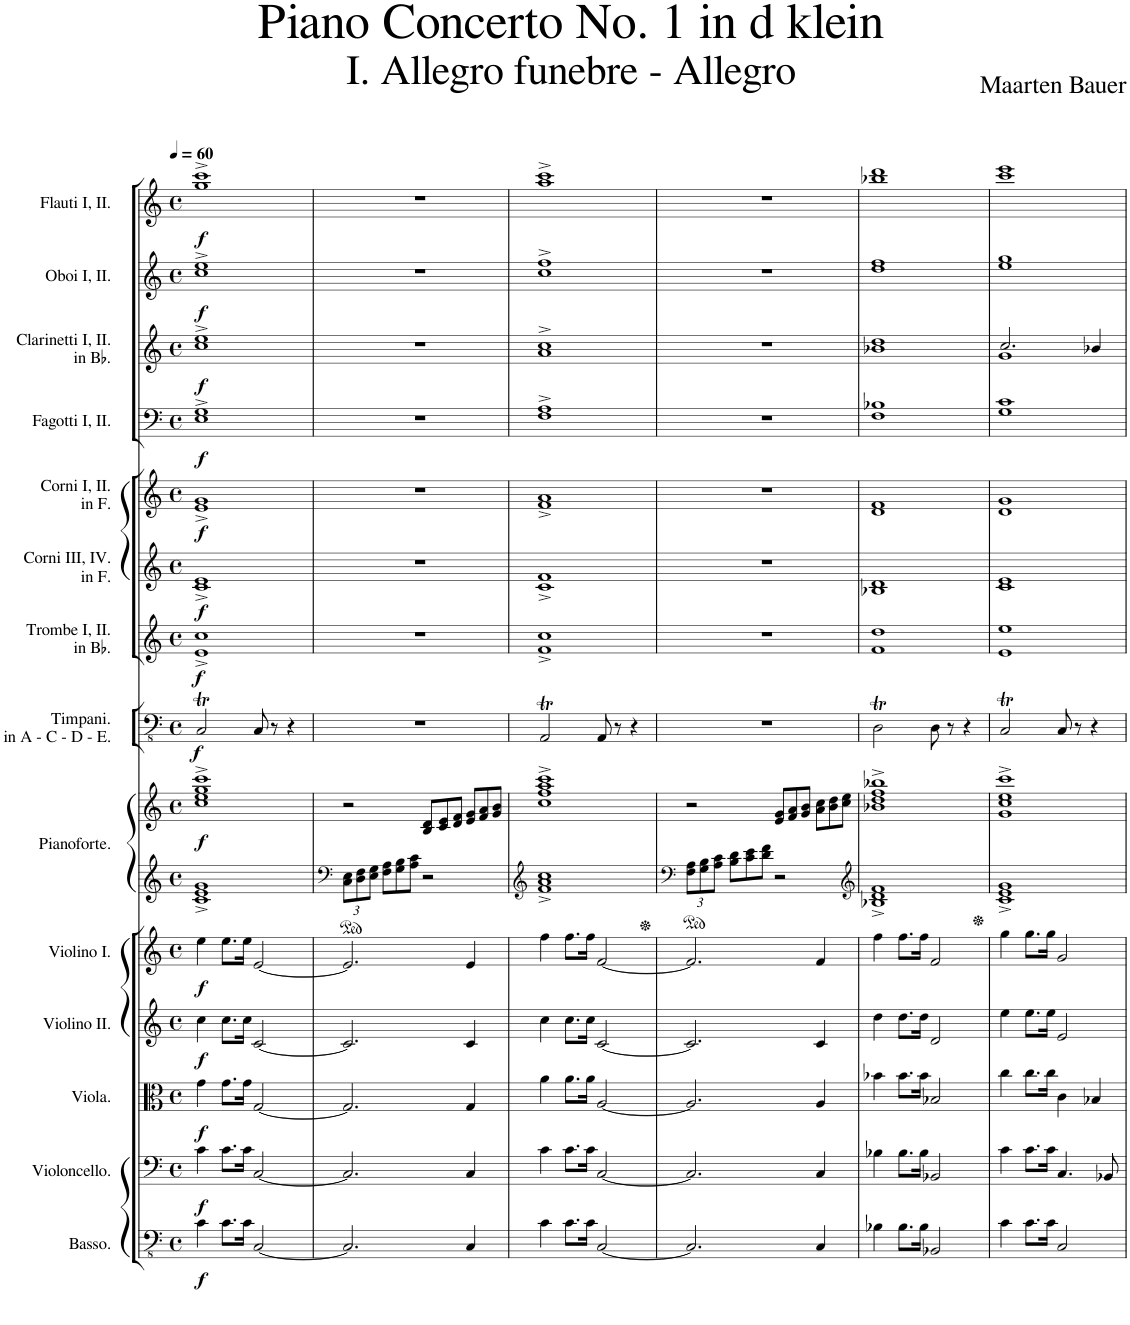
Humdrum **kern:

**kern	**dynam	**kern	**dynam	**kern	**dynam	**kern	**dynam	**kern	**dynam	**kern	**kern	**dynam	**kern	**dynam	**kern	**dynam	**kern	**dynam	**kern	**dynam	**kern	**dynam	**kern	**dynam	**kern	**dynam	**kern	**dynam
*part14	*part14	*part13	*part13	*part12	*part12	*part11	*part11	*part10	*part10	*part9	*part9	*part9	*part8	*part8	*part7	*part7	*part6	*part6	*part5	*part5	*part4	*part4	*part3	*part3	*part2	*part2	*part1	*part1
*staff15	*staff15	*staff14	*staff14	*staff13	*staff13	*staff12	*staff12	*staff11	*staff11	*staff10	*staff9	*staff9/10	*staff8	*staff8	*staff7	*staff7	*staff6	*staff6	*staff5	*staff5	*staff4	*staff4	*staff3	*staff3	*staff2	*staff2	*staff1	*staff1
*I"Basso.	*	*I"Violoncello.	*	*I"Viola.	*	*I"Violino II.	*	*I"Violino I.	*	*I"Pianoforte.	*	*	*I"Timpani. in A - C - D - E.	*	*I"Trombe I, II. in Bb.	*	*I"Corni III, IV. in F.	*	*I"Corni I, II. in F.	*	*I"Fagotti I, II.	*	*I"Clarinetti I, II. in Bb.	*	*I"Oboi I, II.	*	*I"Flauti I, II.	*
*I'Bas.	*	*I'Vc.	*	*I'Vla.	*	*I'Vln.II.	*	*I'Vln.I.	*	*I'Pf.	*	*	*I'Timp.	*	*I'Trom. I.II.	*	*I'Co. III.IV.	*	*I'Co. I.II.	*	*I'Fgt.	*	*I'Cl.	*	*I'Ob.	*	*I'Fl.	*
*clefFv4	*	*clefF4	*	*clefC3	*	*clefG2	*	*clefG2	*	*clefG2	*clefG2	*	*clefFv4	*	*clefG2	*	*clefG2	*	*clefG2	*	*clefF4	*	*clefG2	*	*clefG2	*	*clefG2	*
*	*	*	*	*	*	*	*	*	*	*	*	*	*	*	*	*	*ITrd4c7	*	*ITrd4c7	*	*	*	*	*	*	*	*	*
*k[]	*	*k[]	*	*k[]	*	*k[]	*	*k[]	*	*k[]	*k[]	*	*k[]	*	*k[]	*	*k[]	*	*k[]	*	*k[]	*	*k[]	*	*k[]	*	*k[]	*
*M4/4	*	*M4/4	*	*M4/4	*	*M4/4	*	*M4/4	*	*M4/4	*M4/4	*	*M4/4	*	*M4/4	*	*M4/4	*	*M4/4	*	*M4/4	*	*M4/4	*	*M4/4	*	*M4/4	*
*met(c)	*	*met(c)	*	*met(c)	*	*met(c)	*	*met(c)	*	*met(c)	*met(c)	*	*met(c)	*	*met(c)	*	*met(c)	*	*met(c)	*	*met(c)	*	*met(c)	*	*met(c)	*	*met(c)	*
*MM60	*	*MM60	*	*MM60	*	*MM60	*	*MM60	*	*MM60	*MM60	*	*MM60	*	*MM60	*	*MM60	*	*MM60	*	*MM60	*	*MM60	*	*MM60	*	*MM60	*
=1	=1	=1	=1	=1	=1	=1	=1	=1	=1	=1	=1	=1	=1	=1	=1	=1	=1	=1	=1	=1	=1	=1	=1	=1	=1	=1	=1	=1
!	!LO:DY:b	!	!LO:DY:b	!	!LO:DY:b	!	!LO:DY:b	!	!LO:DY:b	!	!	!LO:DY:b	!	!LO:DY:b	!	!LO:DY:b	!	!LO:DY:b	!	!LO:DY:b	!	!LO:DY:b	!	!LO:DY:b	!	!LO:DY:b	!	!LO:DY:b
4C\	f	4c\	f	4g\	f	4cc\	f	4ee\	f	1c^ 1e^ 1g^	1cc^ 1ee^ 1gg^ 1ccc^	f	2CCT/	f	1e^ 1cc^	f	1c^ 1e^	f	1e^ 1g^	f	1E^ 1G^	f	1cc^ 1ee^	f	1cc^ 1ee^	f	1gg^ 1ccc^	f
8.C\L	.	8.c\L	.	8.g\L	.	8.cc\L	.	8.ee\L	.	.	.	.	.	.	.	.	.	.	.	.	.	.	.	.	.	.	.	.
16C\Jk	.	16c\Jk	.	16g\Jk	.	16cc\Jk	.	16ee\Jk	.	.	.	.	.	.	.	.	.	.	.	.	.	.	.	.	.	.	.	.
[2CC/	.	[2C/	.	[2G/	.	[2c/	.	[2e/	.	.	.	.	8CC/	.	.	.	.	.	.	.	.	.	.	.	.	.	.	.
.	.	.	.	.	.	.	.	.	.	.	.	.	8r	.	.	.	.	.	.	.	.	.	.	.	.	.	.	.
.	.	.	.	.	.	.	.	.	.	.	.	.	4r	.	.	.	.	.	.	.	.	.	.	.	.	.	.	.
=2	=2	=2	=2	=2	=2	=2	=2	=2	=2	=2	=2	=2	=2	=2	=2	=2	=2	=2	=2	=2	=2	=2	=2	=2	=2	=2	=2	=2
*	*	*	*	*	*	*	*	*	*	*clefF4	*	*	*	*	*	*	*	*	*	*	*	*	*	*	*	*	*	*
*	*	*	*	*	*	*	*	*	*	*Xbrackettup	*	*	*	*	*	*	*	*	*	*	*	*	*	*	*	*	*	*
2.CC/]	.	2.C/]	.	2.G/]	.	2.c/]	.	2.e/]	.	12C\ 12E\L	2r	.	1r	.	1r	.	1r	.	1r	.	1r	.	1r	.	1r	.	1r	.
.	.	.	.	.	.	.	.	.	.	12D\ 12F\	.	.	.	.	.	.	.	.	.	.	.	.	.	.	.	.	.	.
.	.	.	.	.	.	.	.	.	.	12E\ 12G\J	.	.	.	.	.	.	.	.	.	.	.	.	.	.	.	.	.	.
.	.	.	.	.	.	.	.	.	.	12F\ 12A\L	.	.	.	.	.	.	.	.	.	.	.	.	.	.	.	.	.	.
.	.	.	.	.	.	.	.	.	.	12G\ 12B\	.	.	.	.	.	.	.	.	.	.	.	.	.	.	.	.	.	.
.	.	.	.	.	.	.	.	.	.	12A\ 12c\J	.	.	.	.	.	.	.	.	.	.	.	.	.	.	.	.	.	.
*	*	*	*	*	*	*	*	*	*	*	*Xbrackettup	*	*	*	*	*	*	*	*	*	*	*	*	*	*	*	*	*
.	.	.	.	.	.	.	.	.	.	2r	12B/ 12d/L	.	.	.	.	.	.	.	.	.	.	.	.	.	.	.	.	.
.	.	.	.	.	.	.	.	.	.	.	12c/ 12e/	.	.	.	.	.	.	.	.	.	.	.	.	.	.	.	.	.
.	.	.	.	.	.	.	.	.	.	.	12d/ 12f/J	.	.	.	.	.	.	.	.	.	.	.	.	.	.	.	.	.
4CC/	.	4C/	.	4G/	.	4c/	.	4e/	.	.	12e/ 12g/L	.	.	.	.	.	.	.	.	.	.	.	.	.	.	.	.	.
.	.	.	.	.	.	.	.	.	.	.	12f/ 12a/	.	.	.	.	.	.	.	.	.	.	.	.	.	.	.	.	.
.	.	.	.	.	.	.	.	.	.	.	12g/ 12b/J	.	.	.	.	.	.	.	.	.	.	.	.	.	.	.	.	.
=3	=3	=3	=3	=3	=3	=3	=3	=3	=3	=3	=3	=3	=3	=3	=3	=3	=3	=3	=3	=3	=3	=3	=3	=3	=3	=3	=3	=3
*	*	*	*	*	*	*	*	*	*	*clefG2	*	*	*	*	*	*	*	*	*	*	*	*	*	*	*	*	*	*
4C\	.	4c\	.	4a\	.	4cc\	.	4ff\	.	1f^ 1a^ 1cc^	1cc^ 1ff^ 1aa^ 1ccc^	.	2AAAT/	.	1f^ 1cc^	.	1c^ 1f^	.	1f^ 1a^	.	1F^ 1A^	.	1a^ 1cc^	.	1cc^ 1ff^	.	1aa^ 1ccc^	.
8.C\L	.	8.c\L	.	8.a\L	.	8.cc\L	.	8.ff\L	.	.	.	.	.	.	.	.	.	.	.	.	.	.	.	.	.	.	.	.
16C\Jk	.	16c\Jk	.	16a\Jk	.	16cc\Jk	.	16ff\Jk	.	.	.	.	.	.	.	.	.	.	.	.	.	.	.	.	.	.	.	.
[2CC/	.	[2C/	.	[2A/	.	[2c/	.	[2f/	.	.	.	.	8AAA/	.	.	.	.	.	.	.	.	.	.	.	.	.	.	.
.	.	.	.	.	.	.	.	.	.	.	.	.	8r	.	.	.	.	.	.	.	.	.	.	.	.	.	.	.
.	.	.	.	.	.	.	.	.	.	.	.	.	4r	.	.	.	.	.	.	.	.	.	.	.	.	.	.	.
=4	=4	=4	=4	=4	=4	=4	=4	=4	=4	=4	=4	=4	=4	=4	=4	=4	=4	=4	=4	=4	=4	=4	=4	=4	=4	=4	=4	=4
*	*	*	*	*	*	*	*	*	*	*clefF4	*	*	*	*	*	*	*	*	*	*	*	*	*	*	*	*	*	*
2.CC/]	.	2.C/]	.	2.A/]	.	2.c/]	.	2.f/]	.	12F\ 12A\L	2r	.	1r	.	1r	.	1r	.	1r	.	1r	.	1r	.	1r	.	1r	.
.	.	.	.	.	.	.	.	.	.	12G\ 12B\	.	.	.	.	.	.	.	.	.	.	.	.	.	.	.	.	.	.
.	.	.	.	.	.	.	.	.	.	12A\ 12c\J	.	.	.	.	.	.	.	.	.	.	.	.	.	.	.	.	.	.
.	.	.	.	.	.	.	.	.	.	12B\ 12d\L	.	.	.	.	.	.	.	.	.	.	.	.	.	.	.	.	.	.
.	.	.	.	.	.	.	.	.	.	12c\ 12e\	.	.	.	.	.	.	.	.	.	.	.	.	.	.	.	.	.	.
.	.	.	.	.	.	.	.	.	.	12d\ 12f\J	.	.	.	.	.	.	.	.	.	.	.	.	.	.	.	.	.	.
.	.	.	.	.	.	.	.	.	.	2r	12e/ 12g/L	.	.	.	.	.	.	.	.	.	.	.	.	.	.	.	.	.
.	.	.	.	.	.	.	.	.	.	.	12f/ 12a/	.	.	.	.	.	.	.	.	.	.	.	.	.	.	.	.	.
.	.	.	.	.	.	.	.	.	.	.	12g/ 12b/J	.	.	.	.	.	.	.	.	.	.	.	.	.	.	.	.	.
4CC/	.	4C/	.	4A/	.	4c/	.	4f/	.	.	12a\ 12cc\L	.	.	.	.	.	.	.	.	.	.	.	.	.	.	.	.	.
.	.	.	.	.	.	.	.	.	.	.	12b\ 12dd\	.	.	.	.	.	.	.	.	.	.	.	.	.	.	.	.	.
.	.	.	.	.	.	.	.	.	.	.	12cc\ 12ee\J	.	.	.	.	.	.	.	.	.	.	.	.	.	.	.	.	.
=5	=5	=5	=5	=5	=5	=5	=5	=5	=5	=5	=5	=5	=5	=5	=5	=5	=5	=5	=5	=5	=5	=5	=5	=5	=5	=5	=5	=5
*	*	*	*	*	*	*	*	*	*	*clefG2	*	*	*	*	*	*	*	*	*	*	*	*	*	*	*	*	*	*
4BB-X\	.	4B-X\	.	4b-X\	.	4dd\	.	4ff\	.	1B-X^ 1d^ 1f^	1b-X^ 1dd^ 1ff^ 1bb-X^	.	2DDT\	.	1f 1dd	.	1B-X 1d	.	1d 1f	.	1F 1B-X	.	1b-X 1dd	.	1dd 1ff	.	1bb-X 1ddd	.
8.BB-\L	.	8.B-\L	.	8.b-\L	.	8.dd\L	.	8.ff\L	.	.	.	.	.	.	.	.	.	.	.	.	.	.	.	.	.	.	.	.
16BB-\Jk	.	16B-\Jk	.	16b-\Jk	.	16dd\Jk	.	16ff\Jk	.	.	.	.	.	.	.	.	.	.	.	.	.	.	.	.	.	.	.	.
2BBB-X/	.	2BB-X/	.	2B-X/	.	2d/	.	2f/	.	.	.	.	8DD\	.	.	.	.	.	.	.	.	.	.	.	.	.	.	.
.	.	.	.	.	.	.	.	.	.	.	.	.	8r	.	.	.	.	.	.	.	.	.	.	.	.	.	.	.
.	.	.	.	.	.	.	.	.	.	.	.	.	4r	.	.	.	.	.	.	.	.	.	.	.	.	.	.	.
=6	=6	=6	=6	=6	=6	=6	=6	=6	=6	=6	=6	=6	=6	=6	=6	=6	=6	=6	=6	=6	=6	=6	=6	=6	=6	=6	=6	=6
*	*	*	*	*	*	*	*	*	*	*	*	*	*	*	*	*	*	*	*	*	*	*	*^	*	*	*	*	*
4C\	.	4c\	.	4cc\	.	4ee\	.	4gg\	.	1c^ 1e^ 1g^	1g^ 1cc^ 1ee^ 1ccc^	.	2CCT/	.	1e 1ee	.	1c 1e	.	1d 1g	.	1G 1c	.	2.cc/	1g	.	1ee 1gg	.	1ccc 1eee	.
8.C\L	.	8.c\L	.	8.cc\L	.	8.ee\L	.	8.gg\L	.	.	.	.	.	.	.	.	.	.	.	.	.	.	.	.	.	.	.	.	.
16C\Jk	.	16c\Jk	.	16cc\Jk	.	16ee\Jk	.	16gg\Jk	.	.	.	.	.	.	.	.	.	.	.	.	.	.	.	.	.	.	.	.	.
2CC/	.	4.C/	.	4c\	.	2e/	.	2g/	.	.	.	.	8CC/	.	.	.	.	.	.	.	.	.	.	.	.	.	.	.	.
.	.	.	.	.	.	.	.	.	.	.	.	.	8r	.	.	.	.	.	.	.	.	.	.	.	.	.	.	.	.
.	.	.	.	4B-X/	.	.	.	.	.	.	.	.	4r	.	.	.	.	.	.	.	.	.	4b-X/	.	.	.	.	.	.
.	.	8BB-X/	.	.	.	.	.	.	.	.	.	.	.	.	.	.	.	.	.	.	.	.	.	.	.	.	.	.	.
*	*	*	*	*	*	*	*	*	*	*	*	*	*	*	*	*	*	*	*	*	*	*	*v	*v	*	*	*	*	*
=	=	=	=	=	=	=	=	=	=	=	=	=	=	=	=	=	=	=	=	=	=	=	=	=	=	=	=	=
*-	*-	*-	*-	*-	*-	*-	*-	*-	*-	*-	*-	*-	*-	*-	*-	*-	*-	*-	*-	*-	*-	*-	*-	*-	*-	*-	*-	*-
